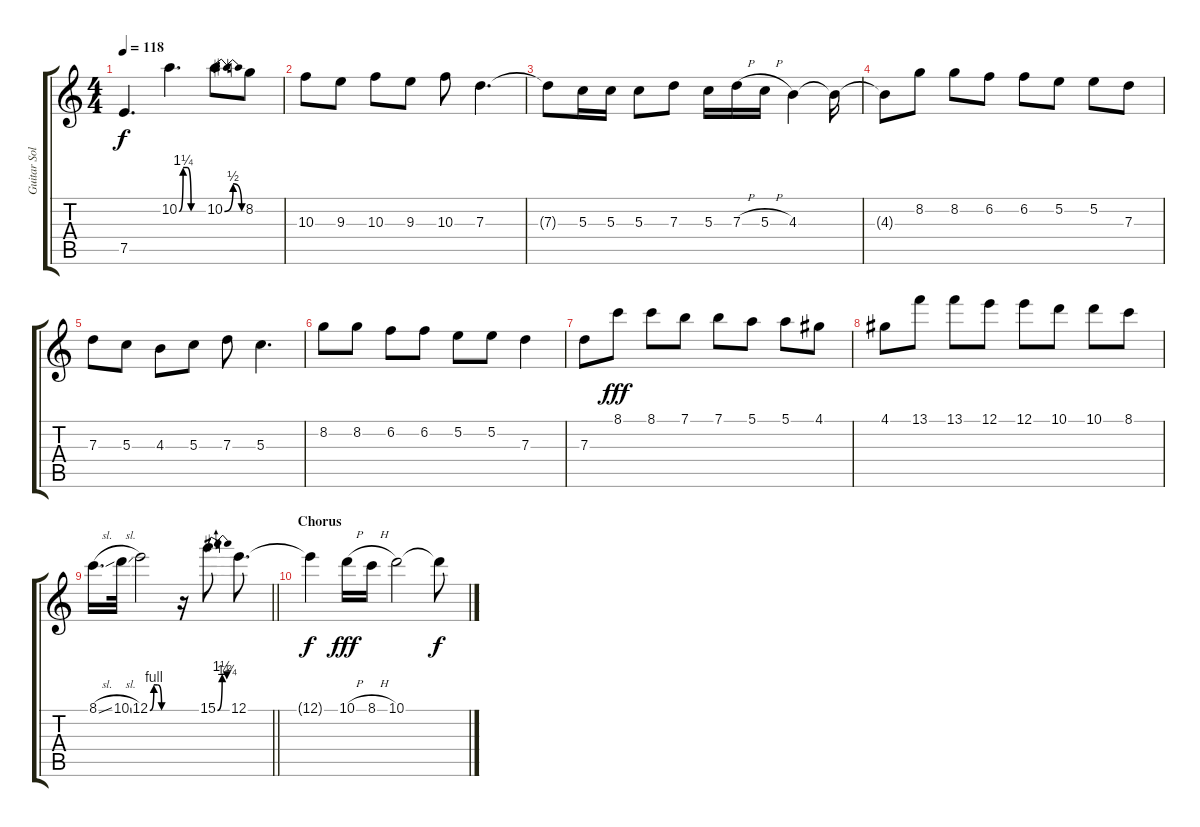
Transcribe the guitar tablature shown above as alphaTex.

\track ("Guitar Solo " "Guitar Sol") {instrument overdrivenguitar}
\staff {score tabs}
\tuning (E4 B3 G3 D3 A2 E2) {hide}
\ts (4 4)
\tempo 118
\clef g2
\ks c
7.5{t}.4{d dy f} 10.2{be (custom 0 0 10 5 20 5 30 0 60 0)}.4{d} 10.2{be (bendrelease 0 0 15 2 15 2 60 0)}.8 8.2.8 |
10.3.8 9.3.8 10.3.8 9.3.8 10.3.8 7.3.4{d} |
7.3{t}.8 5.3.16 5.3.16 5.3.8 7.3.8 5.3.16 7.3{h}.16 5.3{h}.16 4.3.4 4.3{t}.16 |
4.3{t}.8 8.2.8 8.2.8 6.2.8 6.2.8 5.2.8 5.2.8 7.3.8 |
7.3.8 5.3.8 4.3.8 5.3.8 7.3.8 5.3.4{d} |
8.2.8 8.2.8 6.2.8 6.2.8 5.2.8 5.2.8 7.3.4 |
7.3.8 8.1.8{dy fff} 8.1.8 7.1.8 7.1.8 5.1.8 5.1.8 4.1.8 |
4.1.8 13.1.8 13.1.8 12.1.8 12.1.8 10.1.8 10.1.8 8.1.8 |
\barLineRight lightlight
8.1{sl}.16{d} 10.1{sl}.32 12.1{be (custom 0 0 10 4 20 4 30 0 60 0)}.2 r.16 15.1{be (bendrelease 0 0 15 6 15 6 60 5)}.8 12.1.8{d} |
\section ("" "Chorus")
12.1{t}.4{dy f} 10.1{h}.16{dy fff} 8.1{h}.16 10.1.2 10.1{t}.8{dy f volume 13}
